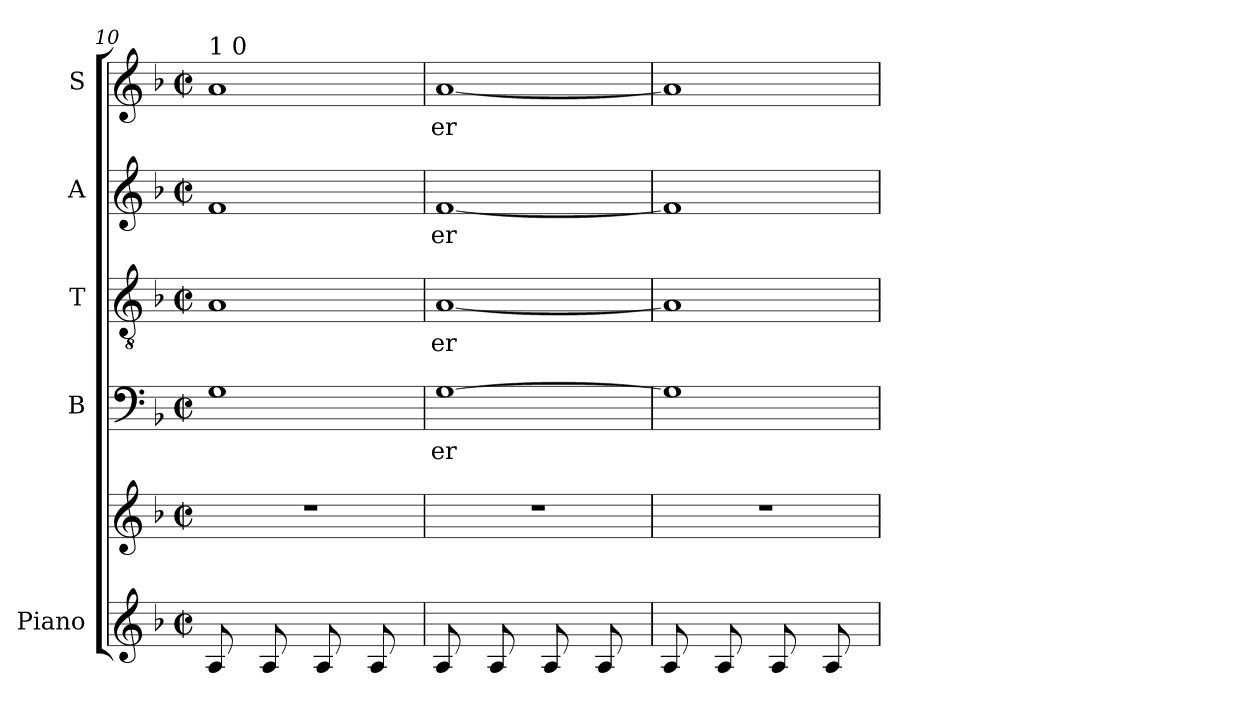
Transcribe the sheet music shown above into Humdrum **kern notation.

**kern	**kern	**kern	**text	**kern	**text	**kern	**text	**kern	**text
*part5	*part5	*part4	*part4	*part3	*part3	*part2	*part2	*part1	*part1
*staff6	*staff5	*staff4	*staff4	*staff3	*staff3	*staff2	*staff2	*staff1	*staff1
*I"Piano	*	*I"B	*	*I"T	*	*I"A	*	*I"S	*
!!LO:LB:g=z
*clefG2	*clefG2	*clefF4	*	*clefGv2	*	*clefG2	*	*clefG2	*
*k[b-]	*k[b-]	*k[b-]	*	*k[b-]	*	*k[b-]	*	*k[b-]	*
*F:	*F:	*F:	*	*F:	*	*F:	*	*F:	*
*M2/2	*M2/2	*M2/2	*	*M2/2	*	*M2/2	*	*M2/2	*
*met(c|)	*met(c|)	*met(c|)	*	*met(c|)	*	*met(c|)	*	*met(c|)	*
=10	=10	=10	=10	=10	=10	=10	=10	=10	=10
*	*^	*	*	*	*	*	*	*	*
!	!	!	!	!	!	!	!	!	!LO:TX:a:t=1 0	!
8A/L	1r	8ryy	1G	.	1A	.	1f	.	1a	.
8ryy	.	8f\J	.	.	.	.	.	.	.	.
8A/L	.	8ryy	.	.	.	.	.	.	.	.
8ryy	.	8f\J	.	.	.	.	.	.	.	.
8A/L	.	8ryy	.	.	.	.	.	.	.	.
8ryy	.	8f\J	.	.	.	.	.	.	.	.
8A/L	.	8ryy	.	.	.	.	.	.	.	.
8ryy	.	8f\J	.	.	.	.	.	.	.	.
=11	=11	=11	=11	=11	=11	=11	=11	=11	=11	=11
!	!	!	!	!LO:LY:b	!	!LO:LY:b	!	!LO:LY:b	!	!LO:LY:b
8A/L	1r	8ryy	[>1G	-er	[<1A	-er	[<1f	-er	[<1a	-er
8ryy	.	8f\J	.	.	.	.	.	.	.	.
8A/L	.	8ryy	.	.	.	.	.	.	.	.
8ryy	.	8g\J	.	.	.	.	.	.	.	.
8A/L	.	8ryy	.	.	.	.	.	.	.	.
8ryy	.	8f\J	.	.	.	.	.	.	.	.
8A/L	.	8ryy	.	.	.	.	.	.	.	.
8ryy	.	8e\J	.	.	.	.	.	.	.	.
=12	=12	=12	=12	=12	=12	=12	=12	=12	=12	=12
8A/L	1r	8ryy	1G]	.	1A]	.	1f]	.	1a]	.
8ryy	.	8d\J	.	.	.	.	.	.	.	.
8A/L	.	8ryy	.	.	.	.	.	.	.	.
8ryy	.	8d\J	.	.	.	.	.	.	.	.
8A/L	.	8ryy	.	.	.	.	.	.	.	.
8ryy	.	8d\J	.	.	.	.	.	.	.	.
8A/L	.	8ryy	.	.	.	.	.	.	.	.
8ryy	.	8d\J	.	.	.	.	.	.	.	.
*	*v	*v	*	*	*	*	*	*	*	*
=	=	=	=	=	=	=	=	=	=
*-	*-	*-	*-	*-	*-	*-	*-	*-	*-
